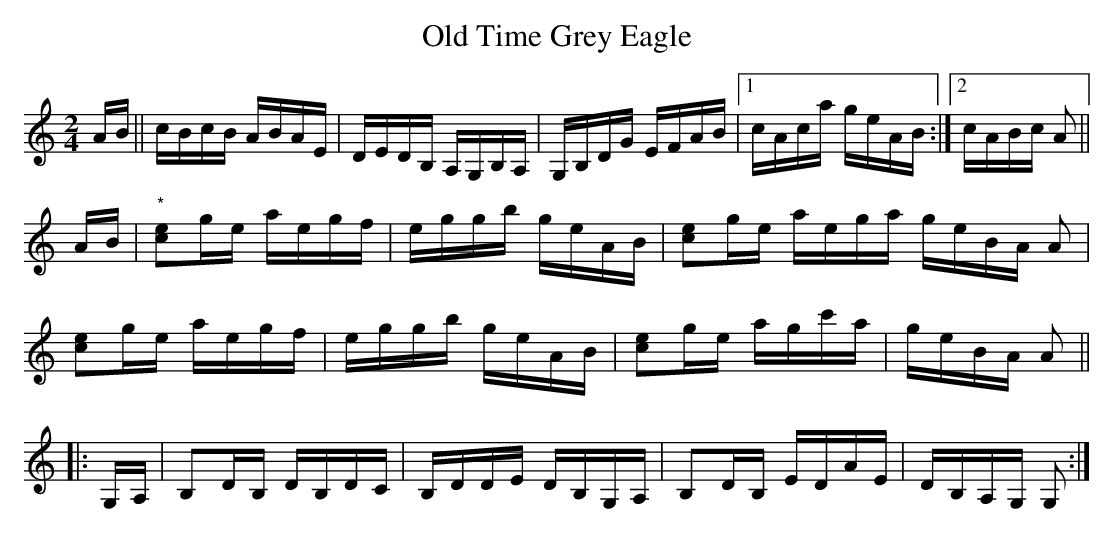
X:1
T:Old Time Grey Eagle
M:2/4
L:1/8
K:C
A/B/||c/B/c/B/ A/B/A/E/|D/E/D/B,/ A,/G,/B,/A,/|G,/B,/D/G/ E/F/A/B/|1 c/A/c/a/ g/e/A/B/:|2 c/A/B/c/ A||
A/B/|"*"[ce]g/e/ a/e/g/f/|e/g/g/b/ g/e/A/B/|[ce]g/e/ a/e/g/a/ g/e/B/A/ A|
[ce]g/e/ a/e/g/f/|e/g/g/b/ g/e/A/B/|[ce]g/e/ a/g/c'/a/ |g/e/B/A/ A||
|:G,/A,/|B,D/B,/ D/B,/D/C/|B,/D/D/E/ D/B,/,G,/A,/|B,D/B,/ E/D/A/E/|D/B,/A,/G,/ G,:|
